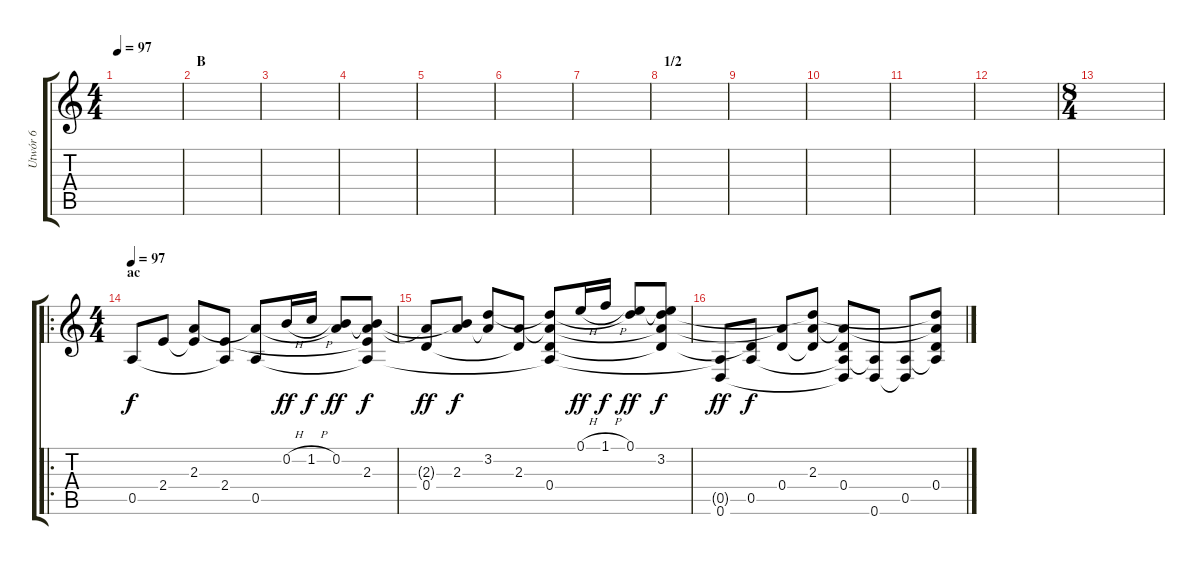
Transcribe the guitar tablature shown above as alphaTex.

\track ("Utwór 6" "Utwór 6") {instrument acousticguitarsteel}
\staff {score tabs}
\tuning (E4 B3 G3 D3 A2 D2) {hide}
\ts (4 4)
\tempo 97
\clef g2
\ks c
|
\section ("" "B")
|
|
|
|
|
|
\section ("" "1/2")
|
|
|
|
|
\ts (8 4)
|
\ro
\ts (4 4)
\section ("" "ac")
\tempo 97
0.5.8 2.4.8{dy f} (2.3 2.4{t}).8 (2.4 0.5{t}).8 (2.3{t} 0.5).8 0.2{h}.16{dy ff} 1.2{h}.16{dy f} (0.2 2.3{t}).8{dy ff} (0.2{t} 2.3 2.4{t} 0.5{t}).8{dy f} |
(2.3{t} 0.4).8{dy ff} (0.2{t} 2.3).8{dy f} (3.2 2.3{t}).8 (2.3 0.4{t}).8 (3.2{t} 2.3{t} 0.4 0.5{t}).8 0.1{h}.16{dy ff} 1.1{h}.16{dy f} (0.1 3.2{t}).8{dy ff} (0.1{t} 3.2 2.3{t} 0.4{t}).8{dy f} |
(0.5{t} 0.6).8{dy ff} (0.4{t} 0.5).8{dy f} (2.3{t} 0.4).8 (3.2{t} 2.3 0.4{t}).8 (2.3{t} 0.4 0.5{t} 0.6{t}).8 (0.5{t} 0.6).8 (0.5 0.6{t}).8 (3.2{t} 2.3{t} 0.4 0.5{t}).8
